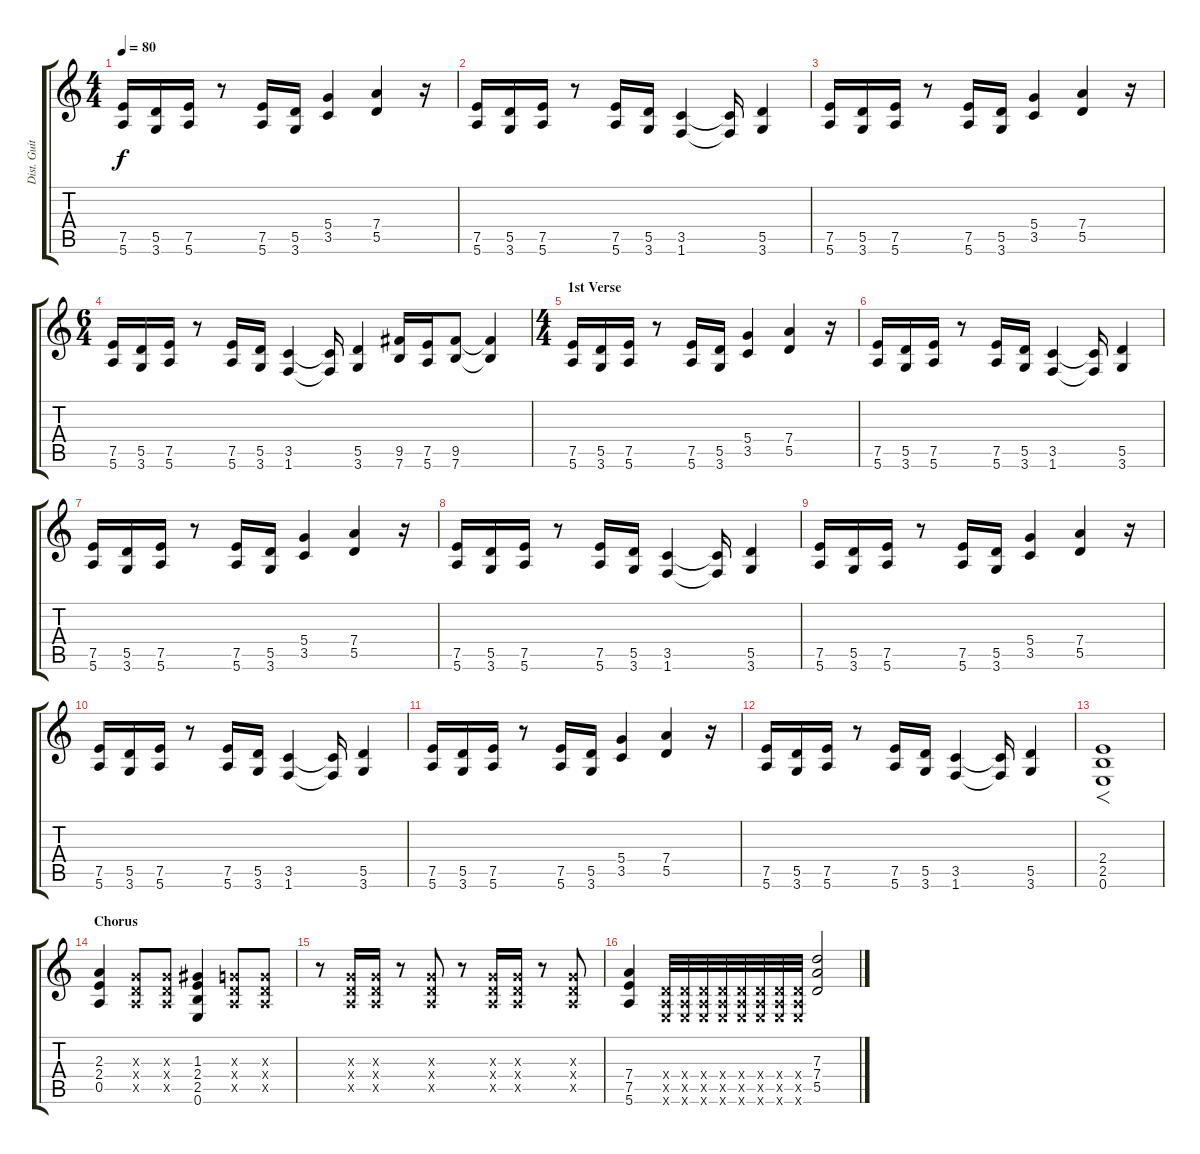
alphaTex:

\track ("Dist. Guitar" "Dist. Guit") {instrument overdrivenguitar}
\staff {score tabs}
\tuning (E4 B3 G3 D3 A2 E2) {hide}
\ts (4 4)
\tempo 80
\clef g2
\ks c
(7.5 5.6).16{dy f} (5.5 3.6).16 (7.5 5.6).16 r.8 (7.5 5.6).16 (5.5 3.6).16 (5.4 3.5).4 (7.4 5.5).4 r.16 |
(7.5 5.6).16 (5.5 3.6).16 (7.5 5.6).16 r.8 (7.5 5.6).16 (5.5 3.6).16 (3.5 1.6).4 (3.5{t} 1.6{t}).16 (5.5 3.6).4 |
(7.5 5.6).16 (5.5 3.6).16 (7.5 5.6).16 r.8 (7.5 5.6).16 (5.5 3.6).16 (5.4 3.5).4 (7.4 5.5).4 r.16 |
\ts (6 4)
(7.5 5.6).16 (5.5 3.6).16 (7.5 5.6).16 r.8 (7.5 5.6).16 (5.5 3.6).16 (3.5 1.6).4 (3.5{t} 1.6{t}).16 (5.5 3.6).4 (9.5 7.6).16 (7.5 5.6).16 (9.5 7.6).8 (9.5{t} 7.6{t}).4 |
\ts (4 4)
\section ("" "1st Verse")
(7.5 5.6).16 (5.5 3.6).16 (7.5 5.6).16 r.8 (7.5 5.6).16 (5.5 3.6).16 (5.4 3.5).4 (7.4 5.5).4 r.16 |
(7.5 5.6).16 (5.5 3.6).16 (7.5 5.6).16 r.8 (7.5 5.6).16 (5.5 3.6).16 (3.5 1.6).4 (3.5{t} 1.6{t}).16 (5.5 3.6).4 |
(7.5 5.6).16 (5.5 3.6).16 (7.5 5.6).16 r.8 (7.5 5.6).16 (5.5 3.6).16 (5.4 3.5).4 (7.4 5.5).4 r.16 |
(7.5 5.6).16 (5.5 3.6).16 (7.5 5.6).16 r.8 (7.5 5.6).16 (5.5 3.6).16 (3.5 1.6).4 (3.5{t} 1.6{t}).16 (5.5 3.6).4 |
(7.5 5.6).16 (5.5 3.6).16 (7.5 5.6).16 r.8 (7.5 5.6).16 (5.5 3.6).16 (5.4 3.5).4 (7.4 5.5).4 r.16 |
(7.5 5.6).16 (5.5 3.6).16 (7.5 5.6).16 r.8 (7.5 5.6).16 (5.5 3.6).16 (3.5 1.6).4 (3.5{t} 1.6{t}).16 (5.5 3.6).4 |
(7.5 5.6).16 (5.5 3.6).16 (7.5 5.6).16 r.8 (7.5 5.6).16 (5.5 3.6).16 (5.4 3.5).4 (7.4 5.5).4 r.16 |
(7.5 5.6).16 (5.5 3.6).16 (7.5 5.6).16 r.8 (7.5 5.6).16 (5.5 3.6).16 (3.5 1.6).4 (3.5{t} 1.6{t}).16 (5.5 3.6).4 |
(2.4 2.5 0.6).1{f} |
\section ("" "Chorus")
(2.3 2.4 0.5).4 (0.3{x} 0.4{x} 0.5{x}).8 (0.3{x} 0.4{x} 0.5{x}).8 (1.3 2.4 2.5 0.6).4 (0.3{x} 0.4{x} 0.5{x}).8 (0.3{x} 0.4{x} 0.5{x}).8 |
r.8 (0.3{x} 0.4{x} 0.5{x}).16 (0.3{x} 0.4{x} 0.5{x}).16 r.8 (0.3{x} 0.4{x} 0.5{x}).8 r.8 (0.3{x} 0.4{x} 0.5{x}).16 (0.3{x} 0.4{x} 0.5{x}).16 r.8 (0.3{x} 0.4{x} 0.5{x}).8 |
(7.4 7.5 5.6).4 (0.4{x} 0.5{x} 0.6{x}).32 (0.4{x} 0.5{x} 0.6{x}).32 (0.4{x} 0.5{x} 0.6{x}).32 (0.4{x} 0.5{x} 0.6{x}).32 (0.4{x} 0.5{x} 0.6{x}).32 (0.4{x} 0.5{x} 0.6{x}).32 (0.4{x} 0.5{x} 0.6{x}).32 (0.4{x} 0.5{x} 0.6{x}).32 (7.3 7.4 5.5).2
